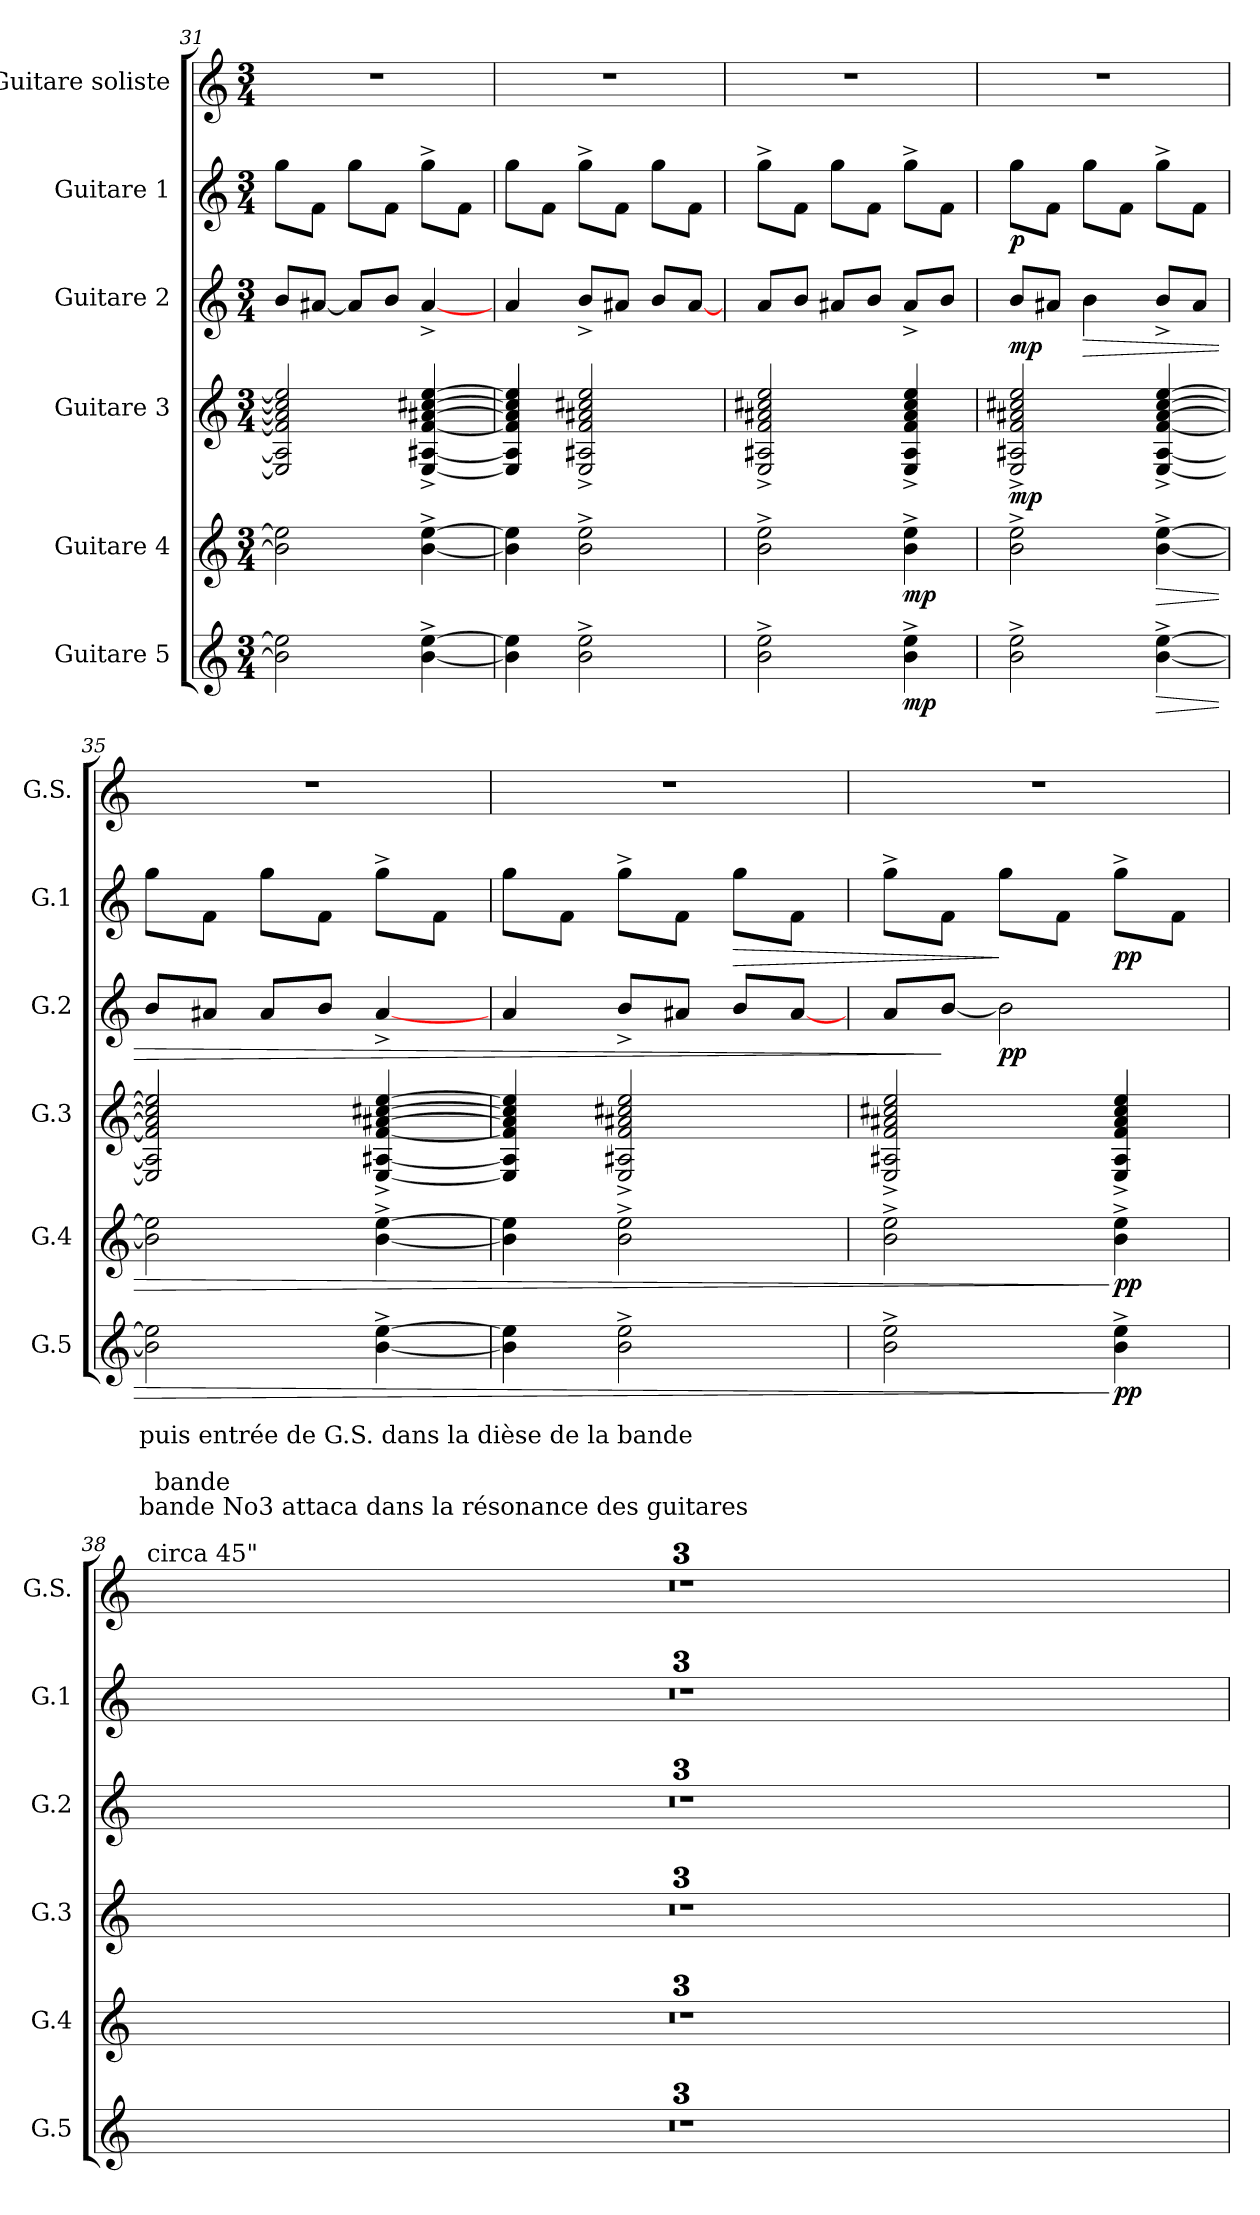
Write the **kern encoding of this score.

**kern	**dynam	**kern	**dynam	**kern	**dynam	**kern	**dynam	**kern	**dynam	**kern
*part6	*part6	*part5	*part5	*part4	*part4	*part3	*part3	*part2	*part2	*part1
*staff6	*staff6	*staff5	*staff5	*staff4	*staff4	*staff3	*staff3	*staff2	*staff2	*staff1
*I"Guitare 5	*	*I"Guitare 4	*	*I"Guitare 3	*	*I"Guitare 2	*	*I"Guitare 1	*	*I"Guitare soliste
*I'G.5	*	*I'G.4	*	*I'G.3	*	*I'G.2	*	*I'G.1	*	*I'G.S.
*clefG2	*	*clefG2	*	*clefG2	*	*clefG2	*	*clefG2	*	*clefG2
*ITrd7c12	*	*ITrd7c12	*	*ITrd7c12	*	*ITrd7c12	*	*ITrd7c12	*	*ITrd7c12
*k[]	*	*k[]	*	*k[]	*	*k[]	*	*k[]	*	*k[]
*C:	*	*C:	*	*C:	*	*C:	*	*C:	*	*C:
*M3/4	*	*M3/4	*	*M3/4	*	*M3/4	*	*M3/4	*	*M3/4
=31	=31	=31	=31	=31	=31	=31	=31	=31	=31	=31
2B\] 2e\]	.	2B\] 2e\]	.	2EE/] 2AA#/] 2F/] 2A#/] 2c#/] 2e/]	.	8B/L	.	8g\L	.	2.r
.	.	.	.	.	.	[8A#X/J	.	8F\J	.	.
.	.	.	.	.	.	8A#/L]	.	8g\L	.	.
.	.	.	.	.	.	8B/J	.	8F\J	.	.
[4B\^> [4e\^>	.	[4B\^> [4e\^>	.	[4EE/^< [4AA#X/^< [4F/^< [4A#X/^< [4c#X/^< [4e/^<	.	[4A#^</	.	8g^>\L	.	.
.	.	.	.	.	.	.	.	8F\J	.	.
=32	=32	=32	=32	=32	=32	=32	=32	=32	=32	=32
4B\] 4e\]	.	4B\] 4e\]	.	4EE/] 4AA#/] 4F/] 4A#/] 4c#/] 4e/]	.	4A/	.	8g\L	.	2.r
.	.	.	.	.	.	.	.	8F\J	.	.
2B\^> 2e\^>	.	2B\^> 2e\^>	.	2EE/^< 2AA#X/^< 2F/^< 2A#X/^< 2c#X/^< 2e/^<	.	8B^</L	.	8g^>\L	.	.
.	.	.	.	.	.	8A#X/J	.	8F\J	.	.
.	.	.	.	.	.	8B/L	.	8g\L	.	.
.	.	.	.	.	.	[8A#/J	.	8F\J	.	.
=33	=33	=33	=33	=33	=33	=33	=33	=33	=33	=33
2B\^> 2e\^>	.	2B\^> 2e\^>	.	2EE/^< 2AA#X/^< 2F/^< 2A#X/^< 2c#X/^< 2e/^<	.	8A/L	.	8g^>\L	.	2.r
.	.	.	.	.	.	8B/J	.	8F\J	.	.
.	.	.	.	.	.	8A#X/L	.	8g\L	.	.
.	.	.	.	.	.	8B/J	.	8F\J	.	.
!	!LO:DY:b	!	!LO:DY:b	!	!	!	!	!	!	!
4B\^> 4e\^>	mp	4B\^> 4e\^>	mp	4EE/^< 4AA#/^< 4F/^< 4A#/^< 4c#/^< 4e/^<	.	8A#^</L	.	8g^>\L	.	.
.	.	.	.	.	.	8B/J	.	8F\J	.	.
!!LO:PB:g=z
=34	=34	=34	=34	=34	=34	=34	=34	=34	=34	=34
!	!LO:DY:b	!	!	!	!	!	!	!	!	!
!	!LO:DY:n=1:b	!	!	!	!LO:DY:b	!	!LO:DY:b	!	!LO:DY:b	!
2B\^> 2e\^>	mp mp	2B\^> 2e\^>	.	2EE/^< 2AA#X/^< 2F/^< 2A#X/^< 2c#X/^< 2e/^<	mp	8B/L	mp	8g\L	p	2.r
.	.	.	.	.	.	8A#X/J	.	8F\J	.	.
!	!	!	!	!	!	!	!LO:HP:b	!	!	!
.	.	.	.	.	.	4B\	>	8g\L	.	.
.	.	.	.	.	.	.	.	8F\J	.	.
!	!LO:HP:b	!	!LO:HP:b	!	!	!	!	!	!	!
[4B\^> [4e\^>	>	[4B\^> [4e\^>	>	[4EE/^< [4AA#/^< [4F/^< [4A#/^< [4c#/^< [4e/^<	.	8B^</L	.	8g^>\L	.	.
.	.	.	.	.	.	8A#/J	.	8F\J	.	.
=35	=35	=35	=35	=35	=35	=35	=35	=35	=35	=35
2B\] 2e\]	.	2B\] 2e\]	.	2EE/] 2AA#/] 2F/] 2A#/] 2c#/] 2e/]	.	8B/L	.	8g\L	.	2.r
.	.	.	.	.	.	8A#X/J	.	8F\J	.	.
.	.	.	.	.	.	8A#/L	.	8g\L	.	.
.	.	.	.	.	.	8B/J	.	8F\J	.	.
[4B\^> [4e\^>	.	[4B\^> [4e\^>	.	[4EE/^< [4AA#X/^< [4F/^< [4A#X/^< [4c#X/^< [4e/^<	.	[4A#^</	.	8g^>\L	.	.
.	.	.	.	.	.	.	.	8F\J	.	.
=36	=36	=36	=36	=36	=36	=36	=36	=36	=36	=36
4B\] 4e\]	.	4B\] 4e\]	.	4EE/] 4AA#/] 4F/] 4A#/] 4c#/] 4e/]	.	4A/	.	8g\L	.	2.r
.	.	.	.	.	.	.	.	8F\J	.	.
2B\^> 2e\^>	.	2B\^> 2e\^>	.	2EE/^< 2AA#X/^< 2F/^< 2A#X/^< 2c#X/^< 2e/^<	.	8B^</L	.	8g^>\L	.	.
.	.	.	.	.	.	8A#X/J	.	8F\J	.	.
!	!	!	!	!	!	!	!	!	!LO:HP:b	!
.	.	.	.	.	.	8B/L	.	8g\L	>	.
.	.	.	.	.	.	[8A#/J	.	8F\J	.	.
=37	=37	=37	=37	=37	=37	=37	=37	=37	=37	=37
2B\^> 2e\^>	.	2B\^> 2e\^>	.	2EE/^< 2AA#X/^< 2F/^< 2A#X/^< 2c#X/^< 2e/^<	.	8A/L	.	8g^>\L	.	2.r
.	.	.	.	.	.	[8B/J	]	8F\J	.	.
!	!	!	!	!	!	!	!LO:DY:b	!	!	!
.	.	.	.	.	.	2B\]	pp	8g\L	]	.
.	.	.	.	.	.	.	.	8F\J	.	.
!	!LO:DY:n=1:b	!	!LO:DY:n=1:b	!	!	!	!	!	!LO:DY:b	!
4B\^> 4e\^>	] pp	4B\^> 4e\^>	] pp	4EE/^< 4AA#/^< 4F/^< 4A#/^< 4c#/^< 4e/^<	.	.	.	8g^>\L	pp	.
.	.	.	.	.	.	.	.	8F\J	.	.
!!LO:LB:g=z
=38	=38	=38	=38	=38	=38	=38	=38	=38	=38	=38
!	!	!	!	!	!	!	!	!	!	!LO:TX:a:t=bande No3 attaca dans la résonance des guitares\n\n circa 45"
!	!	!	!	!	!	!	!	!	!	!LO:TX:t=puis entrée de G.S. dans la dièse de la bande\n                                                                   \n                                                                                                                                                                                                  bande
2.r	.	2.r	.	2.r	.	2.r	.	2.r	.	2.r
=39	=39	=39	=39	=39	=39	=39	=39	=39	=39	=39
2.r	.	2.r	.	2.r	.	2.r	.	2.r	.	2.r
=40	=40	=40	=40	=40	=40	=40	=40	=40	=40	=40
2.r	.	2.r	.	2.r	.	2.r	.	2.r	.	2.r
=	=	=	=	=	=	=	=	=	=	=
*-	*-	*-	*-	*-	*-	*-	*-	*-	*-	*-
